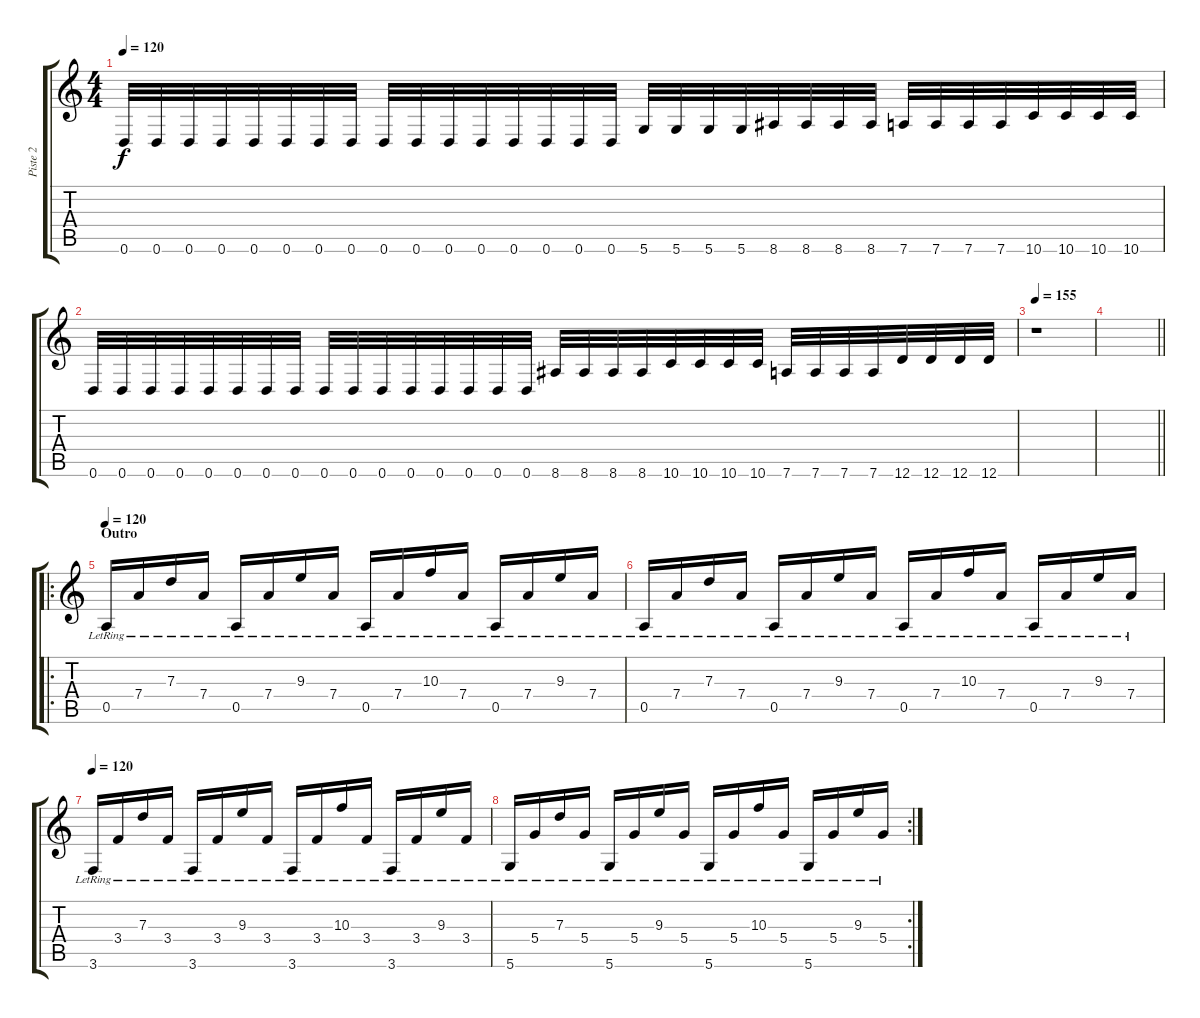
\track ("Piste 2" "Piste 2") {instrument overdrivenguitar}
\staff {score tabs}
\tuning (E4 B3 G3 D3 A2 D2) {hide}
\ts (4 4)
\tempo 120
\clef g2
\ks c
0.6.32{dy f} 0.6.32 0.6.32 0.6.32 0.6.32 0.6.32 0.6.32 0.6.32 0.6.32 0.6.32 0.6.32 0.6.32 0.6.32 0.6.32 0.6.32 0.6.32 5.6.32 5.6.32 5.6.32 5.6.32 8.6.32 8.6.32 8.6.32 8.6.32 7.6.32 7.6.32 7.6.32 7.6.32 10.6.32 10.6.32 10.6.32 10.6.32 |
0.6.32 0.6.32 0.6.32 0.6.32 0.6.32 0.6.32 0.6.32 0.6.32 0.6.32 0.6.32 0.6.32 0.6.32 0.6.32 0.6.32 0.6.32 0.6.32 8.6.32 8.6.32 8.6.32 8.6.32 10.6.32 10.6.32 10.6.32 10.6.32 7.6.32 7.6.32 7.6.32 7.6.32 12.6.32 12.6.32 12.6.32 12.6.32 |
\tempo 155
r.1 |
\barLineRight lightlight
|
\ro
\section ("" "Outro")
\tempo 120
0.5{lr}.16{volume 16 instrument electricguitarclean} 7.4{lr}.16 7.3{lr}.16 7.4{lr}.16 0.5{lr}.16 7.4{lr}.16 9.3{lr}.16 7.4{lr}.16 0.5{lr}.16 7.4{lr}.16 10.3{lr}.16 7.4{lr}.16 0.5{lr}.16 7.4{lr}.16 9.3{lr}.16 7.4{lr}.16 |
0.5{lr}.16 7.4{lr}.16 7.3{lr}.16 7.4{lr}.16 0.5{lr}.16 7.4{lr}.16 9.3{lr}.16 7.4{lr}.16 0.5{lr}.16 7.4{lr}.16 10.3{lr}.16 7.4{lr}.16 0.5{lr}.16 7.4{lr}.16 9.3{lr}.16 7.4{lr}.16 |
\tempo 120
3.6{lr}.16 3.4{lr}.16 7.3{lr}.16 3.4{lr}.16 3.6{lr}.16 3.4{lr}.16 9.3{lr}.16 3.4{lr}.16 3.6{lr}.16 3.4{lr}.16 10.3{lr}.16 3.4{lr}.16 3.6{lr}.16 3.4{lr}.16 9.3{lr}.16 3.4{lr}.16 |
\rc 2
5.6{lr}.16 5.4{lr}.16 7.3{lr}.16 5.4{lr}.16 5.6{lr}.16 5.4{lr}.16 9.3{lr}.16 5.4{lr}.16 5.6{lr}.16 5.4{lr}.16 10.3{lr}.16 5.4{lr}.16 5.6{lr}.16 5.4{lr}.16 9.3{lr}.16 5.4{lr}.16
